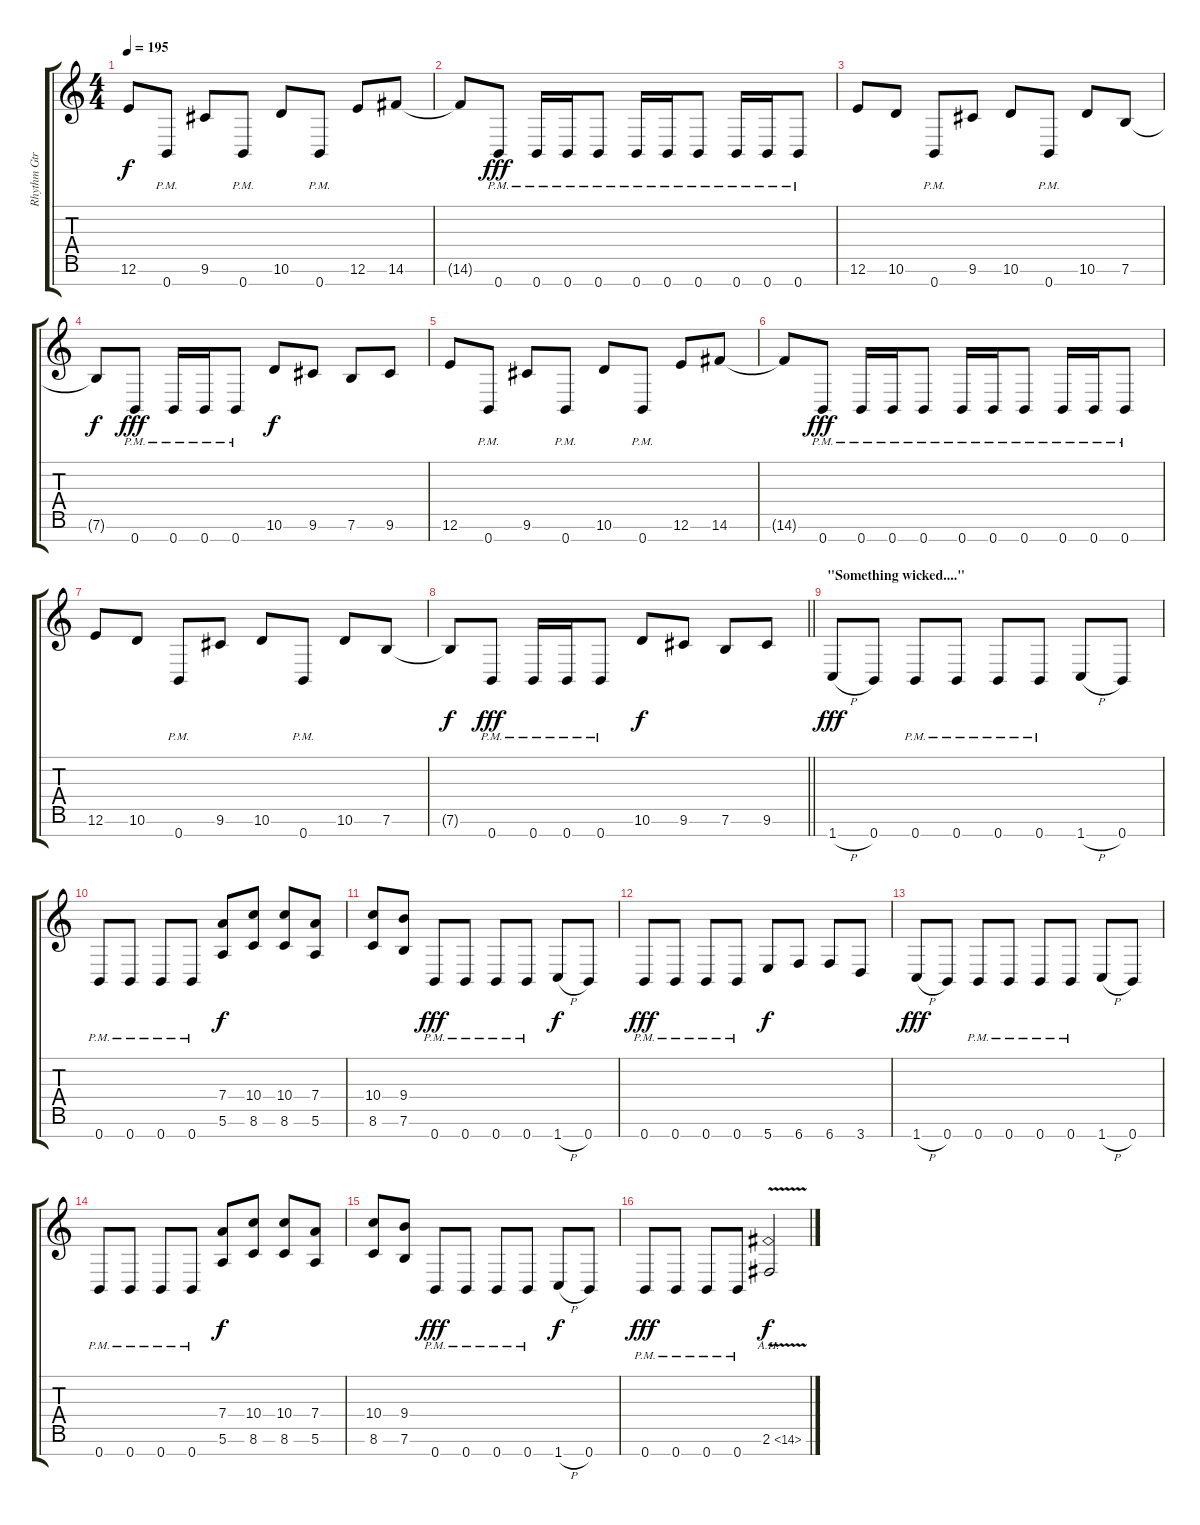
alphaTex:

\track ("Rhythm Gtr." "Rhythm Gtr") {instrument distortionguitar}
\staff {score tabs}
\tuning (E4 B3 G3 D3 A2 E2 B1) {hide}
\ts (4 4)
\section ("" "")
\tempo 195
\clef g2
\ks c
12.6.8{dy f} 0.7{pm}.8 9.6.8 0.7{pm}.8 10.6.8 0.7{pm}.8 12.6.8 14.6.8 |
14.6{t}.8 0.7{pm}.8{dy fff} 0.7{pm}.16 0.7{pm}.16 0.7{pm}.8 0.7{pm}.16 0.7{pm}.16 0.7{pm}.8 0.7{pm}.16 0.7{pm}.16 0.7{pm}.8 |
12.6.8 10.6.8 0.7{pm}.8 9.6.8 10.6.8 0.7{pm}.8 10.6.8 7.6.8 |
7.6{t}.8{dy f} 0.7{pm}.8{dy fff} 0.7{pm}.16 0.7{pm}.16 0.7{pm}.8 10.6.8{dy f} 9.6.8 7.6.8 9.6.8 |
12.6.8 0.7{pm}.8 9.6.8 0.7{pm}.8 10.6.8 0.7{pm}.8 12.6.8 14.6.8 |
14.6{t}.8 0.7{pm}.8{dy fff} 0.7{pm}.16 0.7{pm}.16 0.7{pm}.8 0.7{pm}.16 0.7{pm}.16 0.7{pm}.8 0.7{pm}.16 0.7{pm}.16 0.7{pm}.8 |
12.6.8 10.6.8 0.7{pm}.8 9.6.8 10.6.8 0.7{pm}.8 10.6.8 7.6.8 |
\barLineRight lightlight
7.6{t}.8{dy f} 0.7{pm}.8{dy fff} 0.7{pm}.16 0.7{pm}.16 0.7{pm}.8 10.6.8{dy f} 9.6.8 7.6.8 9.6.8 |
\section ("" "\"Something wicked....\"")
1.7{h}.8{dy fff} 0.7.8 0.7{pm}.8 0.7{pm}.8 0.7{pm}.8 0.7{pm}.8 1.7{h}.8 0.7.8 |
0.7{pm}.8 0.7{pm}.8 0.7{pm}.8 0.7{pm}.8 (7.4 5.6).8{dy f} (10.4 8.6).8 (10.4 8.6).8 (7.4 5.6).8 |
(10.4 8.6).8 (9.4 7.6).8 0.7{pm}.8{dy fff} 0.7{pm}.8 0.7{pm}.8 0.7{pm}.8 1.7{h}.8{dy f} 0.7.8 |
0.7{pm}.8{dy fff} 0.7{pm}.8 0.7{pm}.8 0.7{pm}.8 5.7.8{dy f} 6.7.8 6.7.8 3.7.8 |
1.7{h}.8{dy fff} 0.7.8 0.7{pm}.8 0.7{pm}.8 0.7{pm}.8 0.7{pm}.8 1.7{h}.8 0.7.8 |
0.7{pm}.8 0.7{pm}.8 0.7{pm}.8 0.7{pm}.8 (7.4 5.6).8{dy f} (10.4 8.6).8 (10.4 8.6).8 (7.4 5.6).8 |
(10.4 8.6).8 (9.4 7.6).8 0.7{pm}.8{dy fff} 0.7{pm}.8 0.7{pm}.8 0.7{pm}.8 1.7{h}.8{dy f} 0.7.8 |
0.7{pm}.8{dy fff} 0.7{pm}.8 0.7{pm}.8 0.7{pm}.8 2.6{ah 12 v}.2{dy f}
